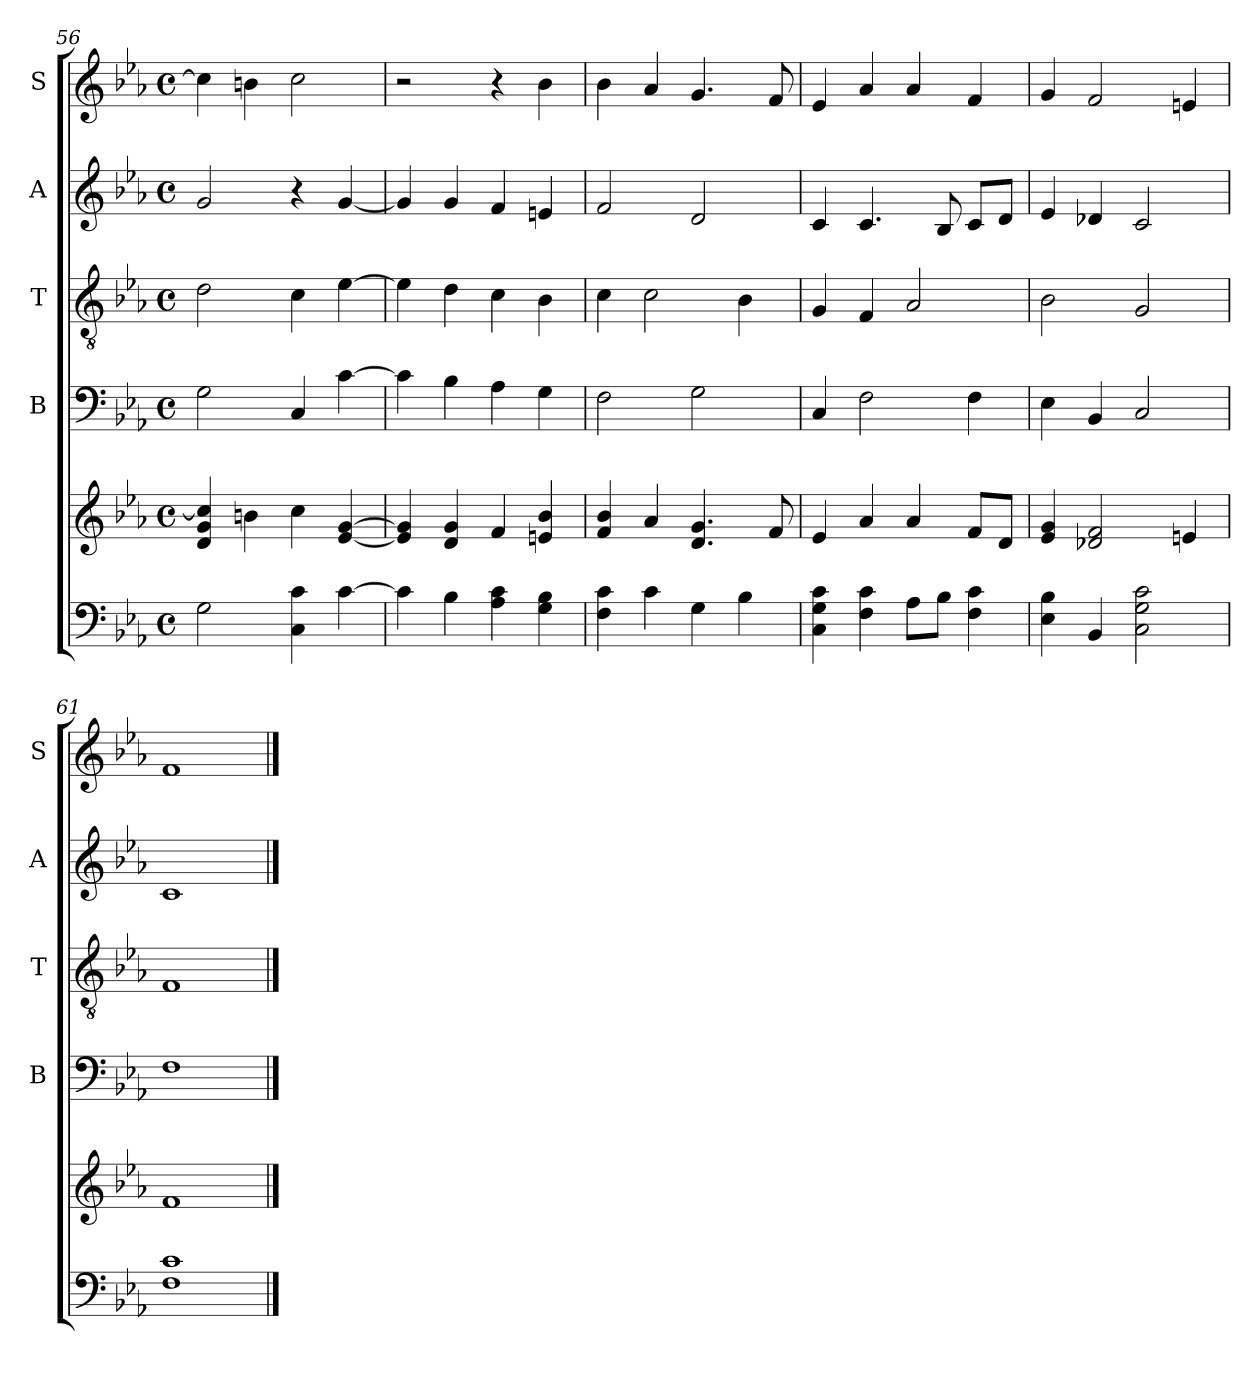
**kern	**kern	**kern	**kern	**kern	**kern
*part5	*part5	*part4	*part3	*part2	*part1
*staff6	*staff5	*staff4	*staff3	*staff2	*staff1
*	*	*I"B	*I"T	*I"A	*I"S
*	*	*I'B	*I'T	*I'A	*I'S
*clefF4	*clefG2	*clefF4	*clefGv2	*clefG2	*clefG2
*k[b-e-a-]	*k[b-e-a-]	*k[b-e-a-]	*k[b-e-a-]	*k[b-e-a-]	*k[b-e-a-]
*E-:	*E-:	*E-:	*E-:	*E-:	*E-:
*M4/4	*M4/4	*M4/4	*M4/4	*M4/4	*M4/4
*met(c)	*met(c)	*met(c)	*met(c)	*met(c)	*met(c)
=56	=56	=56	=56	=56	=56
2G\	4d/ 4g/ 4cc/]	2G\	2d\	2g/	4cc\]
.	4bn\	.	.	.	4bn\
4C\ 4c\	4cc\	4C/	4c\	4r	2cc\
[>4c\	[<4e-/ [>4g/	[>4c\	[>4e-\	[<4g/	.
=57	=57	=57	=57	=57	=57
4c\]	4e-/] 4g/]	4c\]	4e-\]	4g/]	2r
4B-\	4d/ 4g/	4B-\	4d\	4g/	.
4A-\ 4c\	4f/	4A-\	4c\	4f/	4r
4G\ 4B-\	4en/ 4b-/	4G\	4B-\	4en/	4b-\
=58	=58	=58	=58	=58	=58
4F\ 4c\	4f/ 4b-/	2F\	4c\	2f/	4b-\
4c\	4a-/	.	2c\	.	4a-/
4G\	4.d/ 4.g/	2G\	.	2d/	4.g/
4B-\	.	.	4B-\	.	.
.	8f/	.	.	.	8f/
=59	=59	=59	=59	=59	=59
4C\ 4G\ 4c\	4e-/	4C/	4G/	4c/	4e-/
4F\ 4c\	4a-/	2F\	4F/	4.c/	4a-/
8A-\L	4a-/	.	2A-/	.	4a-/
8B-\J	.	.	.	8B-/	.
4F\ 4c\	8f/L	4F\	.	8c/L	4f/
.	8d/J	.	.	8d/J	.
=60	=60	=60	=60	=60	=60
4E-\ 4B-\	4e-/ 4g/	4E-\	2B-\	4e-/	4g/
4BB-/	2d-X/ 2f/	4BB-/	.	4d-X/	2f/
2C\ 2G\ 2c\	.	2C/	2G/	2c/	.
.	4en/	.	.	.	4en/
=61	=61	=61	=61	=61	=61
1F 1c	1f	1F	1F	1c	1f
==	==	==	==	==	==
*-	*-	*-	*-	*-	*-
